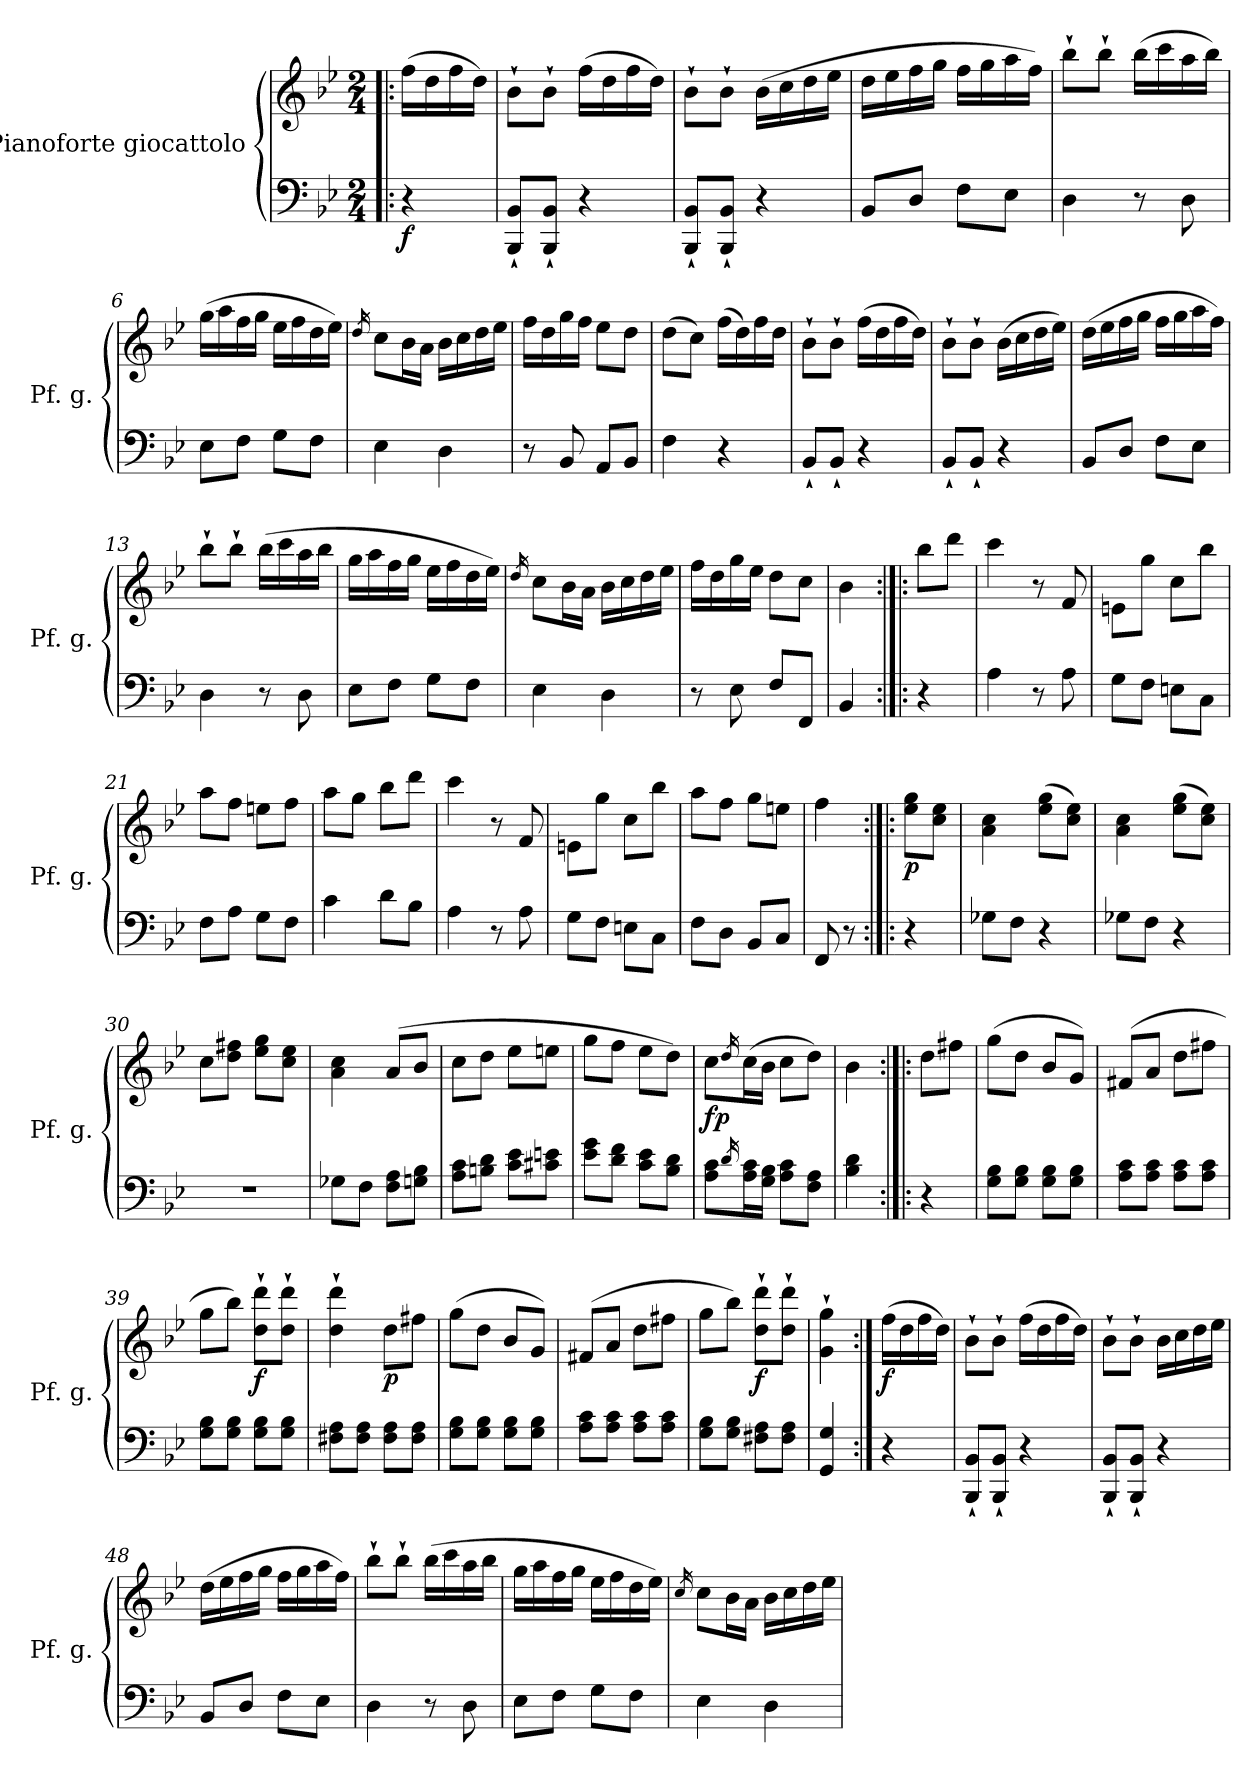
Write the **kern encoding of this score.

**kern	**kern	**dynam
*part1	*part1	*part1
*staff2	*staff1	*staff1/2
*I"Pianoforte giocattolo	*	*
*I'Pf. g.	*	*
*clefF4	*clefG2	*
*k[b-e-]	*k[b-e-]	*
*M2/4	*M2/4	*
*MM140	*MM140	*
=1!|:	=1!|:	=1!|:
!	!	!LO:DY:b=2
4r	(>16ff\LL	f
.	16dd\	.
.	16ff\	.
.	16dd\JJ)	.
=2	=2	=2
8BBB-/` 8BB-/`L	8b-`\L	.
8BBB-/` 8BB-/`J	8b-`\J	.
4r	(>16ff\LL	.
.	16dd\	.
.	16ff\	.
.	16dd\JJ)	.
=3	=3	=3
8BBB-/` 8BB-/`L	8b-`\L	.
8BBB-/` 8BB-/`J	8b-`\J	.
4r	(>16b-\LL	.
.	16cc\	.
.	16dd\	.
.	16ee-\JJ	.
=4	=4	=4
8BB-/L	16dd\LL	.
.	16ee-\	.
8D/J	16ff\	.
.	16gg\JJ	.
8F\L	16ff\LL	.
.	16gg\	.
8E-\J	16aa\	.
.	16ff\JJ)	.
=5	=5	=5
4D\	8bb-`\L	.
.	8bb-`\J	.
8r	(>16bb-\LL	.
.	16ccc\	.
8D\	16aa\	.
.	16bb-\JJ)	.
=6	=6	=6
8E-\L	(>16gg\LL	.
.	16aa\	.
8F\J	16ff\	.
.	16gg\JJ	.
8G\L	16ee-\LL	.
.	16ff\	.
8F\J	16dd\	.
.	16ee-\JJ)	.
!!LO:LB:g=z
=7	=7	=7
.	16qdd/	.
4E-\	8cc\L	.
.	16b-\L	.
.	16a\JJ	.
4D\	16b-\LL	.
.	16cc\	.
.	16dd\	.
.	16ee-\JJ	.
=8	=8	=8
8r	16ff\LL	.
.	16dd\	.
8BB-/	16gg\	.
.	16ff\JJ	.
8AA/L	8ee-\L	.
8BB-/J	8dd\J	.
=9	=9	=9
4F\	(>8dd\L	.
.	8cc\J)	.
4r	(>16ff\LL	.
.	16dd\)	.
.	16ff\	.
.	16dd\JJ	.
=10	=10	=10
8BB-`/L	8b-`\L	.
8BB-`/J	8b-`\J	.
4r	(>16ff\LL	.
.	16dd\	.
.	16ff\	.
.	16dd\JJ)	.
=11	=11	=11
8BB-`/L	8b-`\L	.
8BB-`/J	8b-`\J	.
4r	(>16b-\LL	.
.	16cc\	.
.	16dd\	.
.	16ee-\JJ)	.
=12	=12	=12
8BB-/L	(>16dd\LL	.
.	16ee-\	.
8D/J	16ff\	.
.	16gg\JJ	.
8F\L	16ff\LL	.
.	16gg\	.
8E-\J	16aa\	.
.	16ff\JJ)	.
!!LO:LB:g=z
=13	=13	=13
4D\	8bb-`\L	.
.	8bb-`\J	.
8r	(>16bb-\LL	.
.	16ccc\	.
8D\	16aa\	.
.	16bb-\JJ	.
=14	=14	=14
8E-\L	16gg\LL	.
.	16aa\	.
8F\J	16ff\	.
.	16gg\JJ	.
8G\L	16ee-\LL	.
.	16ff\	.
8F\J	16dd\	.
.	16ee-\JJ)	.
=15	=15	=15
.	16qdd/	.
4E-\	8cc\L	.
.	16b-\L	.
.	16a\JJ	.
4D\	16b-\LL	.
.	16cc\	.
.	16dd\	.
.	16ee-\JJ	.
=16	=16	=16
8r	16ff\LL	.
.	16dd\	.
8E-\	16gg\	.
.	16ee-\JJ	.
8F/L	8dd\L	.
8FF/J	8cc\J	.
=17	=17	=17
4BB-/	4b-\	.
=18:|!|:	=18:|!|:	=18:|!|:
4r	8bb-\L	.
.	8ddd\J	.
=19	=19	=19
4A\	4ccc\	.
8r	8r	.
8A\	8f/	.
=20	=20	=20
8G\L	8en\L	.
8F\J	8gg\J	.
8En\L	8cc\L	.
8C\J	8bb-\J	.
!!LO:LB:g=z
=21	=21	=21
8F\L	8aa\L	.
8A\J	8ff\J	.
8G\L	8een\L	.
8F\J	8ff\J	.
=22	=22	=22
4c\	8aa\L	.
.	8gg\J	.
8d\L	8bb-\L	.
8B-\J	8ddd\J	.
=23	=23	=23
4A\	4ccc\	.
8r	8r	.
8A\	8f/	.
=24	=24	=24
8G\L	8en\L	.
8F\J	8gg\J	.
8En\L	8cc\L	.
8C\J	8bb-\J	.
=25	=25	=25
8F\L	8aa\L	.
8D\J	8ff\J	.
8BB-/L	8gg\L	.
8C/J	8een\J	.
=26	=26	=26
8FF/	4ff\	.
8r	.	.
=27:|!|:	=27:|!|:	=27:|!|:
!	!	!LO:DY:b
4r	8ee-\ 8gg\L	p
.	8cc\ 8ee-\J	.
=28	=28	=28
8G-X\L	4a\ 4cc\	.
8F\J	.	.
4r	(>8ee-\ 8gg\L	.
.	8cc\ 8ee-\J)	.
=29	=29	=29
8G-X\L	4a\ 4cc\	.
8F\J	.	.
4r	(>8ee-\ 8gg\L	.
.	8cc\ 8ee-\J)	.
=30	=30	=30
2r	8cc\L	.
.	8dd\ 8ff#X\J	.
.	8ee-\ 8gg\L	.
.	8cc\ 8ee-\J	.
!!LO:LB:g=z
=31	=31	=31
8G-X\L	4a\ 4cc\	.
8F\J	.	.
8F\ 8A\L	(>8a/L	.
8Gn\ 8B-\J	8b-/J	.
=32	=32	=32
8A\ 8c\L	8cc\L	.
8Bn\ 8d\J	8dd\J	.
8c\ 8e-\L	8ee-\L	.
8c#X\ 8en\J	8een\J	.
=33	=33	=33
8e-\ 8g\L	8gg\L	.
8d\ 8f\J	8ff\J	.
8c\ 8e-\L	8ee-\L	.
8B-\ 8d\J	8dd\J)	.
=34	=34	=34
!	!	!LO:DY:b
8A\ 8c\L	8cc\L	fp
16qd/	16qdd/	.
16A\ 16c\L	(>16cc\L	.
16G\ 16B-\JJ	16b-\JJ	.
8A\ 8c\L	8cc\L	.
8F\ 8A\J	8dd\J)	.
=35	=35	=35
4B-\ 4d\	4b-\	.
=36:|!|:	=36:|!|:	=36:|!|:
4r	8dd\L	.
.	8ff#X\J	.
=37	=37	=37
8G\ 8B-\L	(>8gg\L	.
8G\ 8B-\J	8dd\J	.
8G\ 8B-\L	8b-/L	.
8G\ 8B-\J	8g/J)	.
=38	=38	=38
8A\ 8c\L	(>8f#X/L	.
8A\ 8c\J	8a/J	.
8A\ 8c\L	8dd\L	.
8A\ 8c\J	8ff#X\J	.
!!LO:PB:g=z
=39	=39	=39
8G\ 8B-\L	8gg\L	.
8G\ 8B-\J	8bb-\J)	.
!	!	!LO:DY:b
8G\ 8B-\L	8dd\` 8ddd\`L	f
8G\ 8B-\J	8dd\` 8ddd\`J	.
=40	=40	=40
8F#X\ 8A\L	4dd\` 4ddd\`	.
8F#\ 8A\J	.	.
!	!	!LO:DY:b
8F#\ 8A\L	8dd\L	p
8F#\ 8A\J	8ff#X\J	.
=41	=41	=41
8G\ 8B-\L	(>8gg\L	.
8G\ 8B-\J	8dd\J	.
8G\ 8B-\L	8b-/L	.
8G\ 8B-\J	8g/J)	.
=42	=42	=42
8A\ 8c\L	(>8f#X/L	.
8A\ 8c\J	8a/J	.
8A\ 8c\L	8dd\L	.
8A\ 8c\J	8ff#X\J	.
=43	=43	=43
8G\ 8B-\L	8gg\L	.
8G\ 8B-\J	8bb-\J)	.
!	!	!LO:DY:b
8F#X\ 8A\L	8dd\` 8ddd\`L	f
8F#\ 8A\J	8dd\` 8ddd\`J	.
=44	=44	=44
4GG/ 4G/	4g\` 4gg\`	.
=45:|!	=45:|!	=45:|!
!	!	!LO:DY:b
4r	(>16ff\LL	f
.	16dd\	.
.	16ff\	.
.	16dd\JJ)	.
=46	=46	=46
8BBB-/` 8BB-/`L	8b-`\L	.
8BBB-/` 8BB-/`J	8b-`\J	.
4r	(>16ff\LL	.
.	16dd\	.
.	16ff\	.
.	16dd\JJ)	.
!!LO:LB:g=z
=47	=47	=47
8BBB-/` 8BB-/`L	8b-`\L	.
8BBB-/` 8BB-/`J	8b-`\J	.
4r	16b-\LL	.
.	16cc\	.
.	16dd\	.
.	16ee-\JJ	.
=48	=48	=48
8BB-/L	(>16dd\LL	.
.	16ee-\	.
8D/J	16ff\	.
.	16gg\JJ	.
8F\L	16ff\LL	.
.	16gg\	.
8E-\J	16aa\	.
.	16ff\JJ)	.
=49	=49	=49
4D\	8bb-`\L	.
.	8bb-`\J	.
8r	(>16bb-\LL	.
.	16ccc\	.
8D\	16aa\	.
.	16bb-\JJ	.
=50	=50	=50
8E-\L	16gg\LL	.
.	16aa\	.
8F\J	16ff\	.
.	16gg\JJ	.
8G\L	16ee-\LL	.
.	16ff\	.
8F\J	16dd\	.
.	16ee-\JJ)	.
=51	=51	=51
.	16qcc/	.
4E-\	8cc\L	.
.	16b-\L	.
.	16a\JJ	.
4D\	16b-\LL	.
.	16cc\	.
.	16dd\	.
.	16ee-\JJ	.
=	=	=
*-	*-	*-
